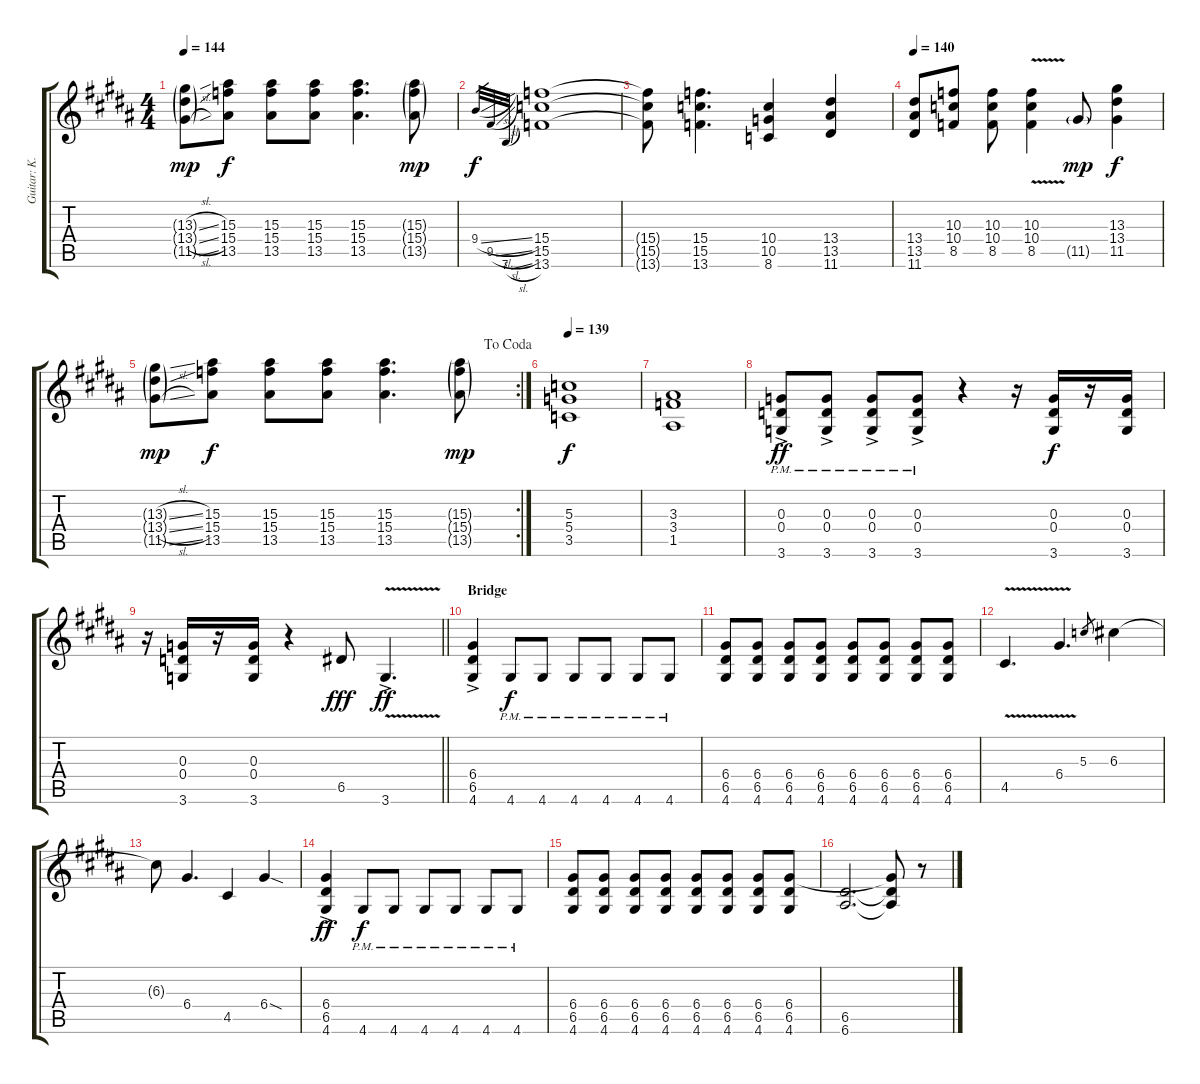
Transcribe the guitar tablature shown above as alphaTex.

\track ("Guitar: K.K." "Guitar: K.") {instrument overdrivenguitar}
\staff {score tabs}
\tuning (E4 B3 G3 D3 A2 E2) {hide}
\ts (4 4)
\tempo 144
\clef g2
\ks b
(13.3{sl g} 13.4{sl g} 11.5{sl g}).8{dy mp} (15.3 15.4 13.5).8{dy f} (15.3 15.4 13.5).8 (15.3 15.4 13.5).8 (15.3 15.4 13.5).4{d} (15.3{g} 15.4{g} 13.5{g}).8{dy mp} |
9.4{sl}.32{gr dy f} 9.5{sl}.32{gr} 7.6{sl}.32{gr} (15.4 15.5 13.6).1 |
(15.4{t} 15.5{t} 13.6{t}).8 (15.4 15.5 13.6).4{d} (10.4 10.5 8.6).4 (13.4 13.5 11.6).4 |
\tempo 140
(13.4 13.5 11.6).8 (10.3 10.4 8.5).8 (10.3 10.4 8.5).8 (10.3{v} 10.4{v} 8.5{v}).4 11.5{g}.8{dy mp} (13.3 13.4 11.5).4{dy f} |
\rc 2
\jump dacoda
(13.3{sl g} 13.4{sl g} 11.5{sl g}).8{dy mp} (15.3 15.4 13.5).8{dy f} (15.3 15.4 13.5).8 (15.3 15.4 13.5).8 (15.3 15.4 13.5).4{d} (15.3{g} 15.4{g} 13.5{g}).8{dy mp} |
\tempo 139
(5.3 5.4 3.5).1{dy f} |
(3.3 3.4 1.5).1 |
(0.3{ac pm} 0.4{ac} 3.6{ac}).8{dy ff} (0.3{ac pm} 0.4{ac} 3.6{ac}).8 (0.3{ac pm} 0.4{ac} 3.6{ac}).8 (0.3{ac pm} 0.4{ac} 3.6{ac}).8 r.4 r.16 (0.3 0.4 3.6).16{dy f} r.16 (0.3 0.4 3.6).16 |
\barLineRight lightlight
r.16 (0.3 0.4 3.6).16 r.16 (0.3 0.4 3.6).16 r.4 6.5.8{dy fff} 3.6{v ac}.4{d dy ff} |
\section ("" "Bridge")
(6.4{ac} 6.5{ac} 4.6{ac}).4 4.6{pm}.8{dy f} 4.6{pm}.8 4.6{pm}.8 4.6{pm}.8 4.6{pm}.8 4.6{pm}.8{volume 4} |
(6.4 6.5 4.6).8{volume 16} (6.4 6.5 4.6).8 (6.4 6.5 4.6).8 (6.4 6.5 4.6).8 (6.4 6.5 4.6).8 (6.4 6.5 4.6).8 (6.4 6.5 4.6).8 (6.4 6.5 4.6).8 |
4.5{v}.4{d} 6.4{v}.4{d} 5.3.8{gr} 6.3.4 |
6.3{t}.8 6.4.4{d} 4.5.4 6.4{sod}.4 |
(6.4{ac} 6.5{ac} 4.6{ac}).4{dy ff} 4.6{pm}.8{dy f} 4.6{pm}.8 4.6{pm}.8 4.6{pm}.8 4.6{pm}.8 4.6{pm}.8{volume 4} |
(6.4 6.5 4.6).8{volume 16} (6.4 6.5 4.6).8 (6.4 6.5 4.6).8 (6.4 6.5 4.6).8 (6.4 6.5 4.6).8 (6.4 6.5 4.6).8 (6.4 6.5 4.6).8 (6.4 6.5 4.6).8 |
(6.5 6.6).2{d} (6.4{t} 6.5{t} 6.6{t}).8 r.8
